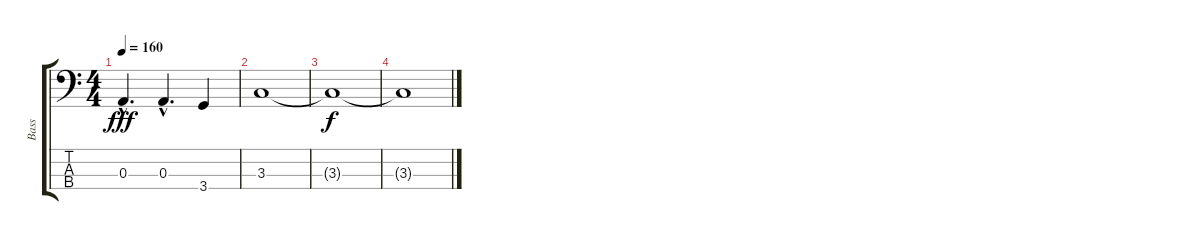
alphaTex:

\track ("Bass" "Bass") {instrument electricbassfinger}
\staff {score tabs}
\tuning (G2 D2 A1 E1) {hide}
\ts (4 4)
\tempo 160
\clef f4
\ks c
0.3{hac}.4{d dy fff} 0.3{hac}.4{d} 3.4.4 |
3.3.1 |
3.3{t}.1{dy f} |
3.3{t}.1
